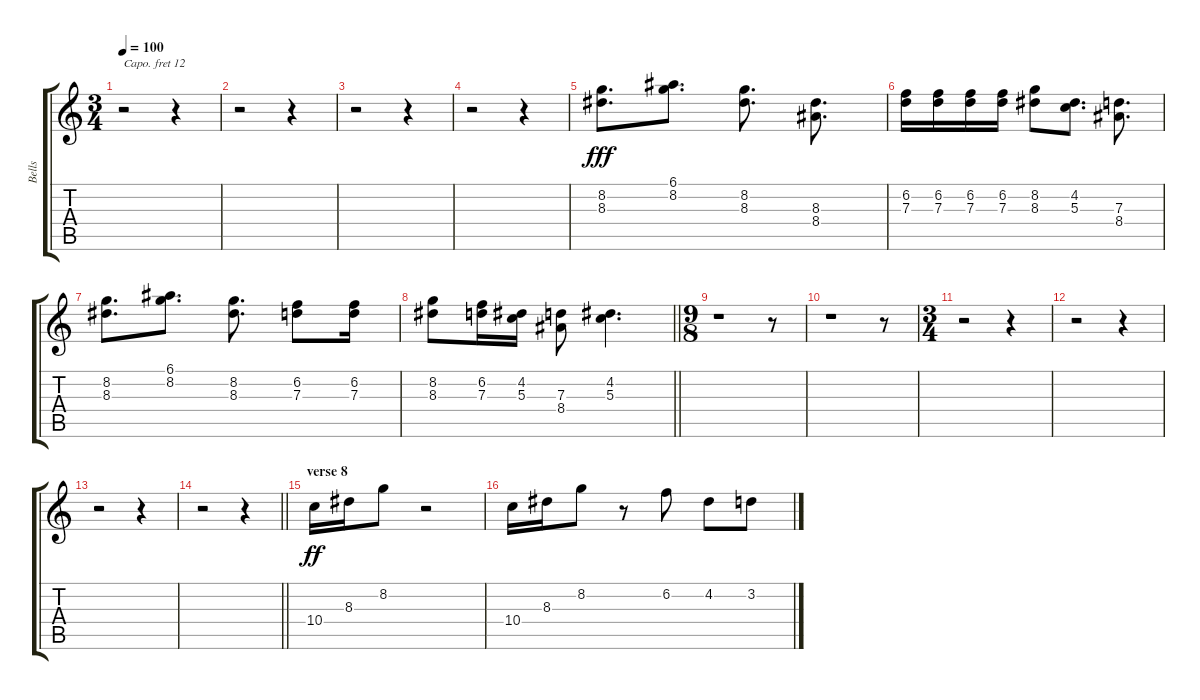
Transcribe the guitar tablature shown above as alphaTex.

\track ("Bells" "Bells") {instrument musicbox}
\staff {score tabs}
\capo 12
\tuning (E4 B3 G3 D3 A2 E2) {hide}
\ts (3 4)
\section ("" "")
\tempo 100
\clef g2
\ks c
r.2{dy f} r.4 |
r.2 r.4 |
r.2 r.4 |
r.2 r.4 |
(8.2 8.3).8{d dy fff instrument brasssection} (6.1 8.2).8{d} (8.2 8.3).8{d} (8.3 8.4).8{d} |
(6.2 7.3).16 (6.2 7.3).16 (6.2 7.3).16 (6.2 7.3).16 (8.2 8.3).8 (4.2 5.3).8{d} (7.3 8.4).8{d} |
(8.2 8.3).8{d} (6.1 8.2).8{d} (8.2 8.3).8{d} (6.2 7.3).8 (6.2 7.3).16 |
\barLineRight lightlight
(8.2 8.3).8 (6.2 7.3).16 (4.2 5.3).16 (7.3 8.4).8 (4.2 5.3).4{d} |
\ts (9 8)
\section ("" "")
r.1 r.8 |
r.1 r.8 |
\ts (3 4)
r.2 r.4 |
r.2 r.4 |
r.2 r.4 |
\barLineRight lightlight
r.2 r.4 |
\section ("" "verse 8")
10.4.16{dy ff instrument orchestralharp} 8.3.16 8.2.8 r.2 |
10.4.16 8.3.16 8.2.8 r.8 6.2.8 4.2.8 3.2.8
